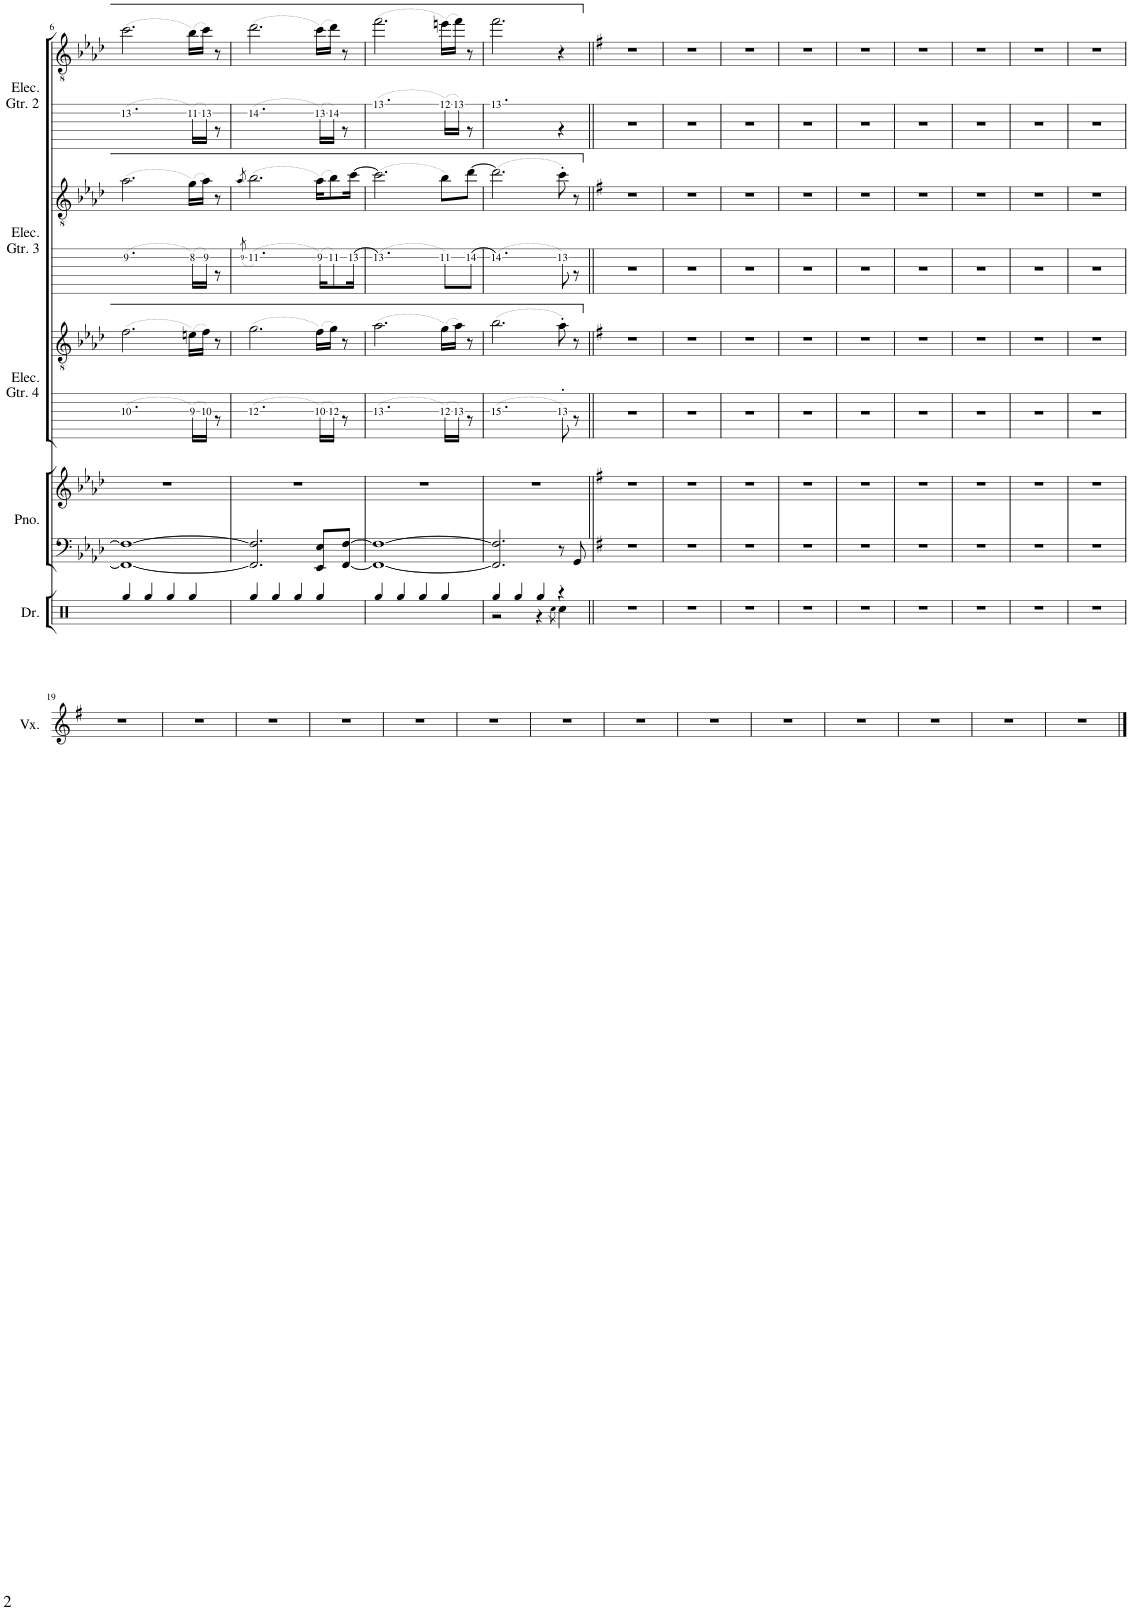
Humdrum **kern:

**kern	**kern	**kern	**kern	**kern	**kern	**kern
*part7	*part6	*part5	*part4	*part3	*part2	*part1
*staff7	*staff6	*staff5	*staff4	*staff3	*staff2	*staff1
*I"Piano	*I"Electric Guitar 4	*I"Electric Guitar 4	*I"Electric Guitar 3	*I"Electric Guitar 3	*I"Electric Guitar 2	*I"Electric Guitar 2
*I'Pno.	*I'Elec. Gtr. 4	*I'Elec. Gtr. 4	*I'Elec. Gtr. 3	*I'Elec. Gtr. 3	*I'Elec. Gtr. 2	*I'Elec. Gtr. 2
!!LO:PB:g=z
*clefF4	*	*clefGv2	*	*clefGv2	*	*clefGv2
*k[b-e-a-d-]	*k[b-e-a-d-]	*k[b-e-a-d-]	*k[b-e-a-d-]	*k[b-e-a-d-]	*k[b-e-a-d-]	*k[b-e-a-d-]
*M4/4	*M4/4	*M4/4	*M4/4	*M4/4	*M4/4	*M4/4
=6	=6	=6	=6	=6	=6	=6
1FF_ 1F_	2.f	(2.f\	2.a-	(2.a-\	2.cc	(2.cc\
.	16e\LL	(16en\LL)	16g\LL	(16g\LL)	16b-\LL	(16b-\LL)
.	16f\JJ	16f\JJ)	16a-\JJ	16a-\JJ)	16cc\JJ	16cc\JJ)
.	8r	8r	8r	8r	8r	8r
=7	=7	=7	=7	=7	=7	=7
.	.	.	8qa-/	(8qa-/	.	.
2.FF/] 2.F/]	2.g	(2.g\	2.b-	(2.b-\)	2.dd-	(2.dd-\
8EE-/ 8E-/L	16f\LL	(16f\LL)	16a-\KL	(16a-\KL)	16cc\LL	(16cc\LL)
.	16g\JJ	16g\JJ)	8b-\	8b-\)	16dd-\JJ	16dd-\JJ)
[8FF/ [8F/J	8r	8r	.	.	8r	8r
.	.	.	[16cc\Jk	[16cc\Jk	.	.
=8	=8	=8	=8	=8	=8	=8
1FF_ 1F_	2.a-	(2.a-\	2.cc]	(2.cc\]	2.ff	(2.ff\
.	16g\LL	(16g\LL)	8b-\L	8b-\L)	16ee\LL	(16een\LL)
.	16a-\JJ	16a-\JJ)	.	.	16ff\JJ	16ff\JJ)
.	8r	8r	[8dd-\J	[8dd-\J	8r	8r
=9	=9	=9	=9	=9	=9	=9
2.FF/] 2.F/]	2.b-	(2.b-\	2.dd-]	(2.dd-\]	2.ff	2.ff\
8r	8a-'\	8a-'\)	8cc\	8cc'\)	4r	4r
8GG/	8r	8r	8r	8r	.	.
=10||	=10||	=10||	=10||	=10||	=10||	=10||
*k[f#]	*k[f#]	*k[f#]	*k[f#]	*k[f#]	*k[f#]	*k[f#]
1r	1r	1r	1r	1r	1r	1r
=11	=11	=11	=11	=11	=11	=11
1r	1r	1r	1r	1r	1r	1r
=12	=12	=12	=12	=12	=12	=12
1r	1r	1r	1r	1r	1r	1r
=13	=13	=13	=13	=13	=13	=13
1r	1r	1r	1r	1r	1r	1r
=14	=14	=14	=14	=14	=14	=14
1r	1r	1r	1r	1r	1r	1r
=15	=15	=15	=15	=15	=15	=15
1r	1r	1r	1r	1r	1r	1r
=16	=16	=16	=16	=16	=16	=16
1r	1r	1r	1r	1r	1r	1r
=17	=17	=17	=17	=17	=17	=17
1r	1r	1r	1r	1r	1r	1r
=18	=18	=18	=18	=18	=18	=18
1r	1r	1r	1r	1r	1r	1r
!!LO:LB:g=z
=19	=19	=19	=19	=19	=19	=19
1r	1r	1r	1r	1r	1r	1r
=20	=20	=20	=20	=20	=20	=20
1r	1r	1r	1r	1r	1r	1r
=21	=21	=21	=21	=21	=21	=21
1r	1r	1r	1r	1r	1r	1r
=22	=22	=22	=22	=22	=22	=22
1r	1r	1r	1r	1r	1r	1r
=23	=23	=23	=23	=23	=23	=23
1r	1r	1r	1r	1r	1r	1r
=24	=24	=24	=24	=24	=24	=24
1r	1r	1r	1r	1r	1r	1r
=25	=25	=25	=25	=25	=25	=25
1r	1r	1r	1r	1r	1r	1r
=26	=26	=26	=26	=26	=26	=26
1r	1r	1r	1r	1r	1r	1r
=27	=27	=27	=27	=27	=27	=27
1r	1r	1r	1r	1r	1r	1r
=28	=28	=28	=28	=28	=28	=28
1r	1r	1r	1r	1r	1r	1r
=29	=29	=29	=29	=29	=29	=29
1r	1r	1r	1r	1r	1r	1r
=30	=30	=30	=30	=30	=30	=30
1r	1r	1r	1r	1r	1r	1r
=31	=31	=31	=31	=31	=31	=31
1r	1r	1r	1r	1r	1r	1r
=32	=32	=32	=32	=32	=32	=32
1r	1r	1r	1r	1r	1r	1r
==	==	==	==	==	==	==
*-	*-	*-	*-	*-	*-	*-
